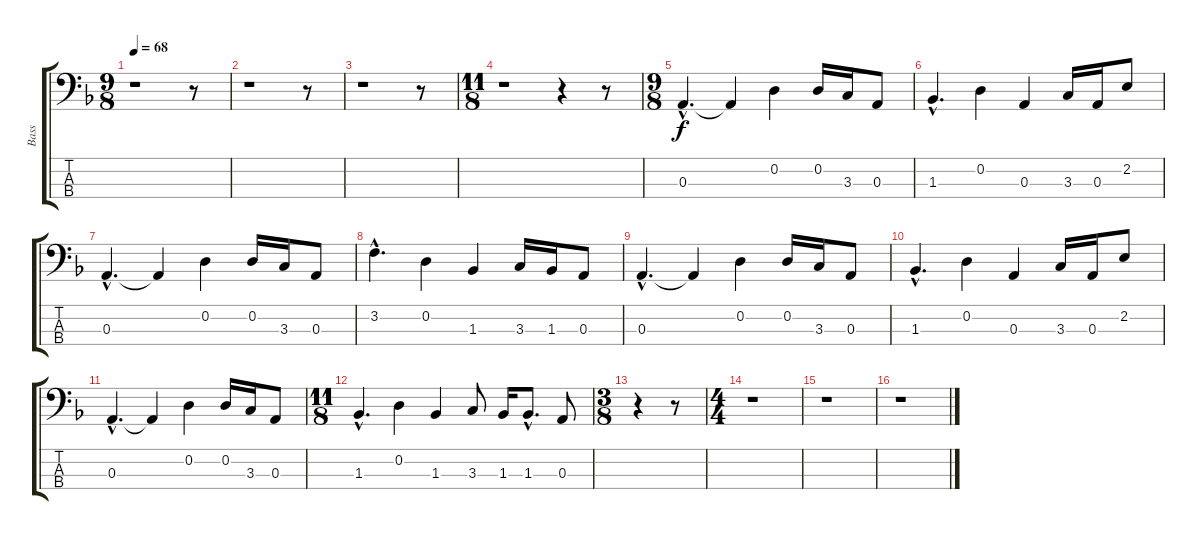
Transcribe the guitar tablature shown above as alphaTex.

\track ("Bass" "Bass") {instrument electricbassfinger}
\staff {score tabs}
\tuning (G2 D2 A1 E1) {hide}
\ts (9 8)
\tempo 68
\clef f4
\ks dminor
r.1{dy f} r.8 |
r.1 r.8 |
r.1 r.8 |
\ts (11 8)
r.1 r.4 r.8 |
\ts (9 8)
0.3{hac}.4{d} 0.3{t}.4 0.2.4 0.2.16 3.3.16 0.3.8 |
1.3{hac}.4{d} 0.2.4 0.3.4 3.3.16 0.3.16 2.2.8 |
0.3{hac}.4{d} 0.3{t}.4 0.2.4 0.2.16 3.3.16 0.3.8 |
3.2{hac}.4{d} 0.2.4 1.3.4 3.3.16 1.3.16 0.3.8 |
0.3{hac}.4{d} 0.3{t}.4 0.2.4 0.2.16 3.3.16 0.3.8 |
1.3{hac}.4{d} 0.2.4 0.3.4 3.3.16 0.3.16 2.2.8 |
0.3{hac}.4{d} 0.3{t}.4 0.2.4 0.2.16 3.3.16 0.3.8 |
\ts (11 8)
1.3{hac}.4{d} 0.2.4 1.3.4 3.3.8 1.3.16 1.3{hac}.8{d} 0.3.8 |
\ts (3 8)
r.4 r.8 |
\ts (4 4)
r.1 |
r.1 |
r.1
